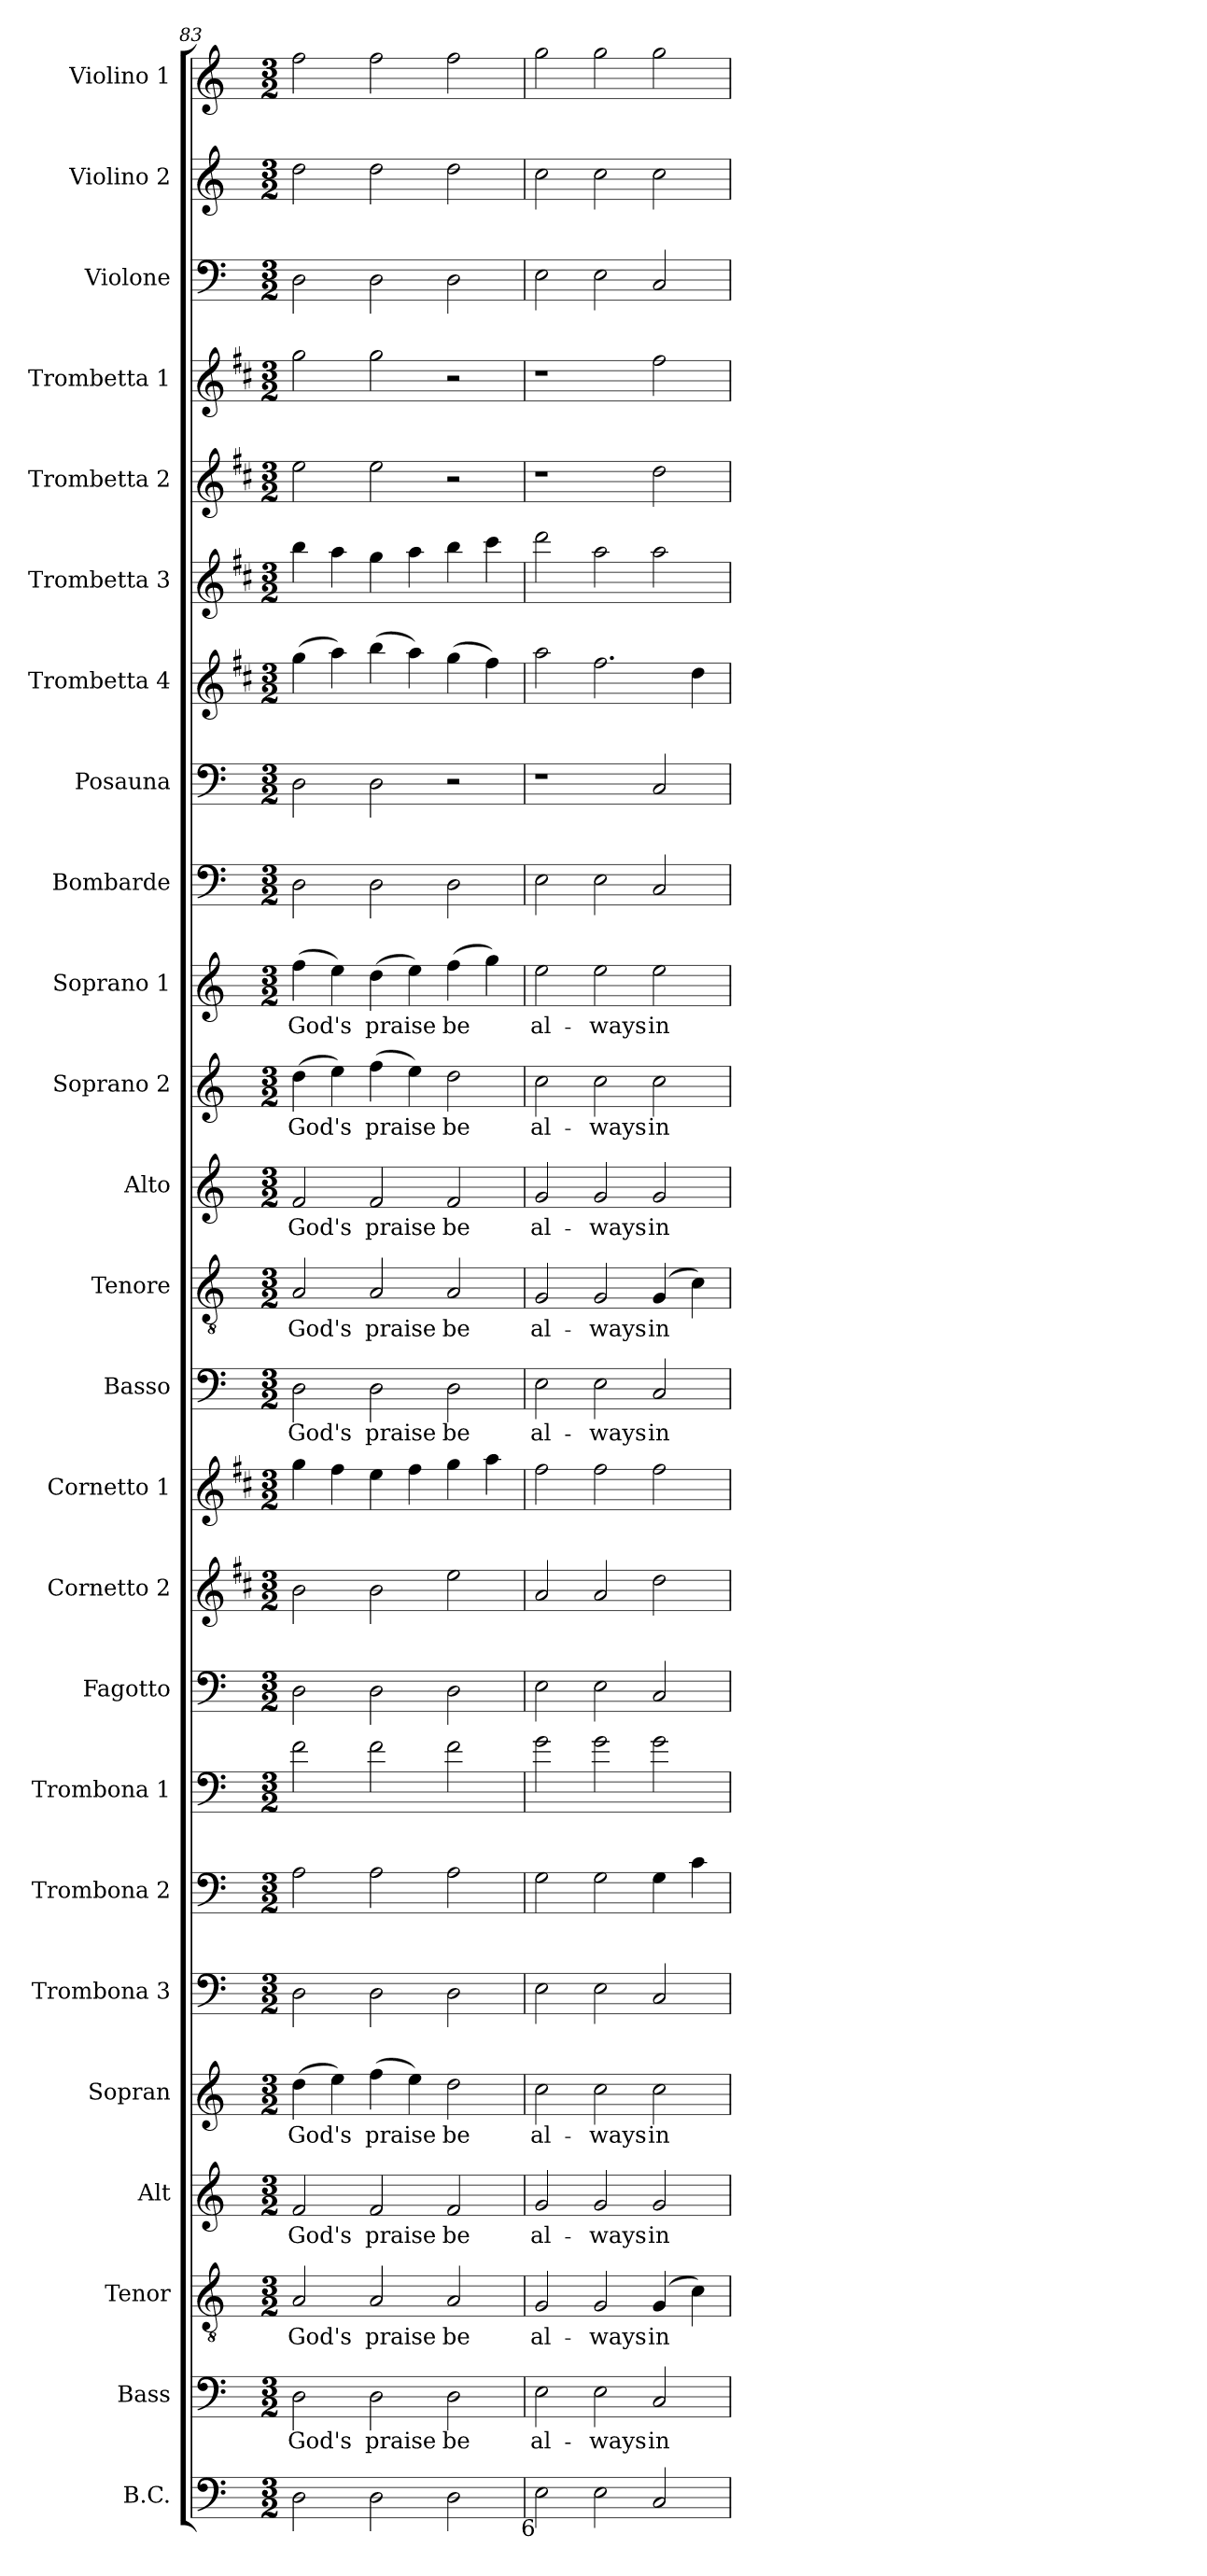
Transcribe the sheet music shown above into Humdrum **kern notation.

**kern	**kern	**text	**kern	**text	**kern	**text	**kern	**text	**kern	**kern	**kern	**kern	**kern	**kern	**kern	**text	**kern	**text	**kern	**text	**kern	**text	**kern	**text	**kern	**kern	**kern	**kern	**kern	**kern	**kern	**kern	**kern
*part25	*part24	*part24	*part23	*part23	*part22	*part22	*part21	*part21	*part20	*part19	*part18	*part17	*part16	*part15	*part14	*part14	*part13	*part13	*part12	*part12	*part11	*part11	*part10	*part10	*part9	*part8	*part7	*part6	*part5	*part4	*part3	*part2	*part1
*staff25	*staff24	*staff24	*staff23	*staff23	*staff22	*staff22	*staff21	*staff21	*staff20	*staff19	*staff18	*staff17	*staff16	*staff15	*staff14	*staff14	*staff13	*staff13	*staff12	*staff12	*staff11	*staff11	*staff10	*staff10	*staff9	*staff8	*staff7	*staff6	*staff5	*staff4	*staff3	*staff2	*staff1
*I"B.C.	*I"Bass	*	*I"Tenor	*	*I"Alt	*	*I"Sopran	*	*I"Trombona 3	*I"Trombona 2	*I"Trombona 1	*I"Fagotto	*I"Cornetto 2	*I"Cornetto 1	*I"Basso	*	*I"Tenore	*	*I"Alto	*	*I"Soprano 2	*	*I"Soprano 1	*	*I"Bombarde	*I"Posauna	*I"Trombetta 4	*I"Trombetta 3	*I"Trombetta 2	*I"Trombetta 1	*I"Violone	*I"Violino 2	*I"Violino 1
*I'B.C.	*I'B.	*	*I'T.	*	*I'A.	*	*I'S.	*	*I'Tbn. 2	*I'Tbn. 2	*I'Tbn. 1	*I'Fag.	*I'Cor. 2	*I'Cor. 1	*I'B.	*	*I'T.	*	*I'A.	*	*I'S.	*	*I'S.	*	*	*	*	*	*	*	*	*I'Vl. 2	*I'Vl. 1
!!LO:PB:g=z
*clefF4	*clefF4	*	*clefGv2	*	*clefG2	*	*clefG2	*	*clefF4	*clefF4	*clefF4	*clefF4	*clefG2	*clefG2	*clefF4	*	*clefGv2	*	*clefG2	*	*clefG2	*	*clefG2	*	*clefF4	*clefF4	*clefG2	*clefG2	*clefG2	*clefG2	*clefF4	*clefG2	*clefG2
*	*	*	*ITrd7c12	*	*	*	*	*	*	*	*	*	*ITrd1c2	*ITrd1c2	*	*	*ITrd7c12	*	*	*	*	*	*	*	*	*	*ITrd1c2	*ITrd1c2	*ITrd1c2	*ITrd1c2	*	*	*
*k[]	*k[]	*	*k[]	*	*k[]	*	*k[]	*	*k[]	*k[]	*k[]	*k[]	*k[]	*k[]	*k[]	*	*k[]	*	*k[]	*	*k[]	*	*k[]	*	*k[]	*k[]	*k[]	*k[]	*k[]	*k[]	*k[]	*k[]	*k[]
*C:	*C:	*	*C:	*	*C:	*	*C:	*	*C:	*C:	*C:	*C:	*C:	*C:	*C:	*	*C:	*	*C:	*	*C:	*	*C:	*	*C:	*C:	*C:	*C:	*C:	*C:	*C:	*C:	*C:
*M3/2	*M3/2	*	*M3/2	*	*M3/2	*	*M3/2	*	*M3/2	*M3/2	*M3/2	*M3/2	*M3/2	*M3/2	*M3/2	*	*M3/2	*	*M3/2	*	*M3/2	*	*M3/2	*	*M3/2	*M3/2	*M3/2	*M3/2	*M3/2	*M3/2	*M3/2	*M3/2	*M3/2
=83	=83	=83	=83	=83	=83	=83	=83	=83	=83	=83	=83	=83	=83	=83	=83	=83	=83	=83	=83	=83	=83	=83	=83	=83	=83	=83	=83	=83	=83	=83	=83	=83	=83
!	!	!LO:LY:b:color=#000000	!	!	!	!	!	!	!	!	!	!	!	!	!	!	!	!	!	!	!	!	!	!	!	!	!	!	!	!	!	!	!
!	!	!	!	!LO:LY:b:color=#000000	!	!	!	!	!	!	!	!	!	!	!	!	!	!	!	!	!	!	!	!	!	!	!	!	!	!	!	!	!
!	!	!	!	!	!	!LO:LY:b:color=#000000	!	!	!	!	!	!	!	!	!	!	!	!	!	!	!	!	!	!	!	!	!	!	!	!	!	!	!
!	!	!	!	!	!	!	!	!LO:LY:b:color=#000000	!	!	!	!	!	!	!	!	!	!	!	!	!	!	!	!	!	!	!	!	!	!	!	!	!
!	!	!	!	!	!	!	!	!	!	!	!	!	!	!	!	!LO:LY:b:color=#000000	!	!	!	!	!	!	!	!	!	!	!	!	!	!	!	!	!
!	!	!	!	!	!	!	!	!	!	!	!	!	!	!	!	!	!	!LO:LY:b:color=#000000	!	!	!	!	!	!	!	!	!	!	!	!	!	!	!
!	!	!	!	!	!	!	!	!	!	!	!	!	!	!	!	!	!	!	!	!LO:LY:b:color=#000000	!	!	!	!	!	!	!	!	!	!	!	!	!
!	!	!	!	!	!	!	!	!	!	!	!	!	!	!	!	!	!	!	!	!	!	!LO:LY:b:color=#000000	!	!	!	!	!	!	!	!	!	!	!
!	!	!	!	!	!	!	!	!	!	!	!	!	!	!	!	!	!	!	!	!	!	!	!	!LO:LY:b:color=#000000	!	!	!	!	!	!	!	!	!
2Di\	2Di\	God's	2AAi/	God's	2fi/	God's	(4ddi\	God's	2Di\	2Ai\	2fi\	2Di\	2ai\	4ffi\	2Di\	God's	2AAi/	God's	2fi/	God's	(4ddi\	God's	(4ffi\	God's	2Di\	2Di\	(4ffi\	4aai\	2ddi\	2ffi\	2Di\	2ddi\	2ffi\
.	.	.	.	.	.	.	4eei\)	.	.	.	.	.	.	4eei\	.	.	.	.	.	.	4eei\)	.	4eei\)	.	.	.	4ggi\)	4ggi\	.	.	.	.	.
!	!	!LO:LY:b:color=#000000	!	!	!	!	!	!	!	!	!	!	!	!	!	!	!	!	!	!	!	!	!	!	!	!	!	!	!	!	!	!	!
!	!	!	!	!LO:LY:b:color=#000000	!	!	!	!	!	!	!	!	!	!	!	!	!	!	!	!	!	!	!	!	!	!	!	!	!	!	!	!	!
!	!	!	!	!	!	!LO:LY:b:color=#000000	!	!	!	!	!	!	!	!	!	!	!	!	!	!	!	!	!	!	!	!	!	!	!	!	!	!	!
!	!	!	!	!	!	!	!	!LO:LY:b:color=#000000	!	!	!	!	!	!	!	!	!	!	!	!	!	!	!	!	!	!	!	!	!	!	!	!	!
!	!	!	!	!	!	!	!	!	!	!	!	!	!	!	!	!LO:LY:b:color=#000000	!	!	!	!	!	!	!	!	!	!	!	!	!	!	!	!	!
!	!	!	!	!	!	!	!	!	!	!	!	!	!	!	!	!	!	!LO:LY:b:color=#000000	!	!	!	!	!	!	!	!	!	!	!	!	!	!	!
!	!	!	!	!	!	!	!	!	!	!	!	!	!	!	!	!	!	!	!	!LO:LY:b:color=#000000	!	!	!	!	!	!	!	!	!	!	!	!	!
!	!	!	!	!	!	!	!	!	!	!	!	!	!	!	!	!	!	!	!	!	!	!LO:LY:b:color=#000000	!	!	!	!	!	!	!	!	!	!	!
!	!	!	!	!	!	!	!	!	!	!	!	!	!	!	!	!	!	!	!	!	!	!	!	!LO:LY:b:color=#000000	!	!	!	!	!	!	!	!	!
2Di\	2Di\	praise	2AAi/	praise	2fi/	praise	(4ffi\	praise	2Di\	2Ai\	2fi\	2Di\	2ai\	4ddi\	2Di\	praise	2AAi/	praise	2fi/	praise	(4ffi\	praise	(4ddi\	praise	2Di\	2Di\	(4aai\	4ffi\	2ddi\	2ffi\	2Di\	2ddi\	2ffi\
.	.	.	.	.	.	.	4eei\)	.	.	.	.	.	.	4eei\	.	.	.	.	.	.	4eei\)	.	4eei\)	.	.	.	4ggi\)	4ggi\	.	.	.	.	.
!	!	!LO:LY:b:color=#000000	!	!	!	!	!	!	!	!	!	!	!	!	!	!	!	!	!	!	!	!	!	!	!	!	!	!	!	!	!	!	!
!	!	!	!	!LO:LY:b:color=#000000	!	!	!	!	!	!	!	!	!	!	!	!	!	!	!	!	!	!	!	!	!	!	!	!	!	!	!	!	!
!	!	!	!	!	!	!LO:LY:b:color=#000000	!	!	!	!	!	!	!	!	!	!	!	!	!	!	!	!	!	!	!	!	!	!	!	!	!	!	!
!	!	!	!	!	!	!	!	!LO:LY:b:color=#000000	!	!	!	!	!	!	!	!	!	!	!	!	!	!	!	!	!	!	!	!	!	!	!	!	!
!	!	!	!	!	!	!	!	!	!	!	!	!	!	!	!	!LO:LY:b:color=#000000	!	!	!	!	!	!	!	!	!	!	!	!	!	!	!	!	!
!	!	!	!	!	!	!	!	!	!	!	!	!	!	!	!	!	!	!LO:LY:b:color=#000000	!	!	!	!	!	!	!	!	!	!	!	!	!	!	!
!	!	!	!	!	!	!	!	!	!	!	!	!	!	!	!	!	!	!	!	!LO:LY:b:color=#000000	!	!	!	!	!	!	!	!	!	!	!	!	!
!	!	!	!	!	!	!	!	!	!	!	!	!	!	!	!	!	!	!	!	!	!	!LO:LY:b:color=#000000	!	!	!	!	!	!	!	!	!	!	!
!	!	!	!	!	!	!	!	!	!	!	!	!	!	!	!	!	!	!	!	!	!	!	!	!LO:LY:b:color=#000000	!	!	!	!	!	!	!	!	!
2Di\	2Di\	be	2AAi/	be	2fi/	be	2ddi\	be	2Di\	2Ai\	2fi\	2Di\	2ddi\	4ffi\	2Di\	be	2AAi/	be	2fi/	be	2ddi\	be	(4ffi\	be	2Di\	2r	(4ffi\	4aai\	2r	2r	2Di\	2ddi\	2ffi\
.	.	.	.	.	.	.	.	.	.	.	.	.	.	4ggi\	.	.	.	.	.	.	.	.	4ggi\)	.	.	.	4eei\)	4bbi\	.	.	.	.	.
=84	=84	=84	=84	=84	=84	=84	=84	=84	=84	=84	=84	=84	=84	=84	=84	=84	=84	=84	=84	=84	=84	=84	=84	=84	=84	=84	=84	=84	=84	=84	=84	=84	=84
!	!	!LO:LY:b:color=#000000	!	!	!	!	!	!	!	!	!	!	!	!	!	!	!	!	!	!	!	!	!	!	!	!	!	!	!	!	!	!	!
!	!	!	!	!LO:LY:b:color=#000000	!	!	!	!	!	!	!	!	!	!	!	!	!	!	!	!	!	!	!	!	!	!	!	!	!	!	!	!	!
!	!	!	!	!	!	!LO:LY:b:color=#000000	!	!	!	!	!	!	!	!	!	!	!	!	!	!	!	!	!	!	!	!	!	!	!	!	!	!	!
!	!	!	!	!	!	!	!	!LO:LY:b:color=#000000	!	!	!	!	!	!	!	!	!	!	!	!	!	!	!	!	!	!	!	!	!	!	!	!	!
!	!	!	!	!	!	!	!	!	!	!	!	!	!	!	!	!LO:LY:b:color=#000000	!	!	!	!	!	!	!	!	!	!	!	!	!	!	!	!	!
!	!	!	!	!	!	!	!	!	!	!	!	!	!	!	!	!	!	!LO:LY:b:color=#000000	!	!	!	!	!	!	!	!	!	!	!	!	!	!	!
!	!	!	!	!	!	!	!	!	!	!	!	!	!	!	!	!	!	!	!	!LO:LY:b:color=#000000	!	!	!	!	!	!	!	!	!	!	!	!	!
!	!	!	!	!	!	!	!	!	!	!	!	!	!	!	!	!	!	!	!	!	!	!LO:LY:b:color=#000000	!	!	!	!	!	!	!	!	!	!	!
!LO:TX:b:rj:t=6	!	!	!	!	!	!	!	!	!	!	!	!	!	!	!	!	!	!	!	!	!	!	!	!	!	!	!	!	!	!	!	!	!
!	!	!	!	!	!	!	!	!	!	!	!	!	!	!	!	!	!	!	!	!	!	!	!	!LO:LY:b:color=#000000	!	!	!	!	!	!	!	!	!
2Ei\	2Ei\	al-	2GGi/	al-	2gi/	al-	2cci\	al-	2Ei\	2Gi\	2gi\	2Ei\	2gi/	2eei\	2Ei\	al-	2GGi/	al-	2gi/	al-	2cci\	al-	2eei\	al-	2Ei\	1r	2ggi\	2ccci\	1r	1r	2Ei\	2cci\	2ggi\
!	!	!LO:LY:b:color=#000000	!	!	!	!	!	!	!	!	!	!	!	!	!	!	!	!	!	!	!	!	!	!	!	!	!	!	!	!	!	!	!
!	!	!	!	!LO:LY:b:color=#000000	!	!	!	!	!	!	!	!	!	!	!	!	!	!	!	!	!	!	!	!	!	!	!	!	!	!	!	!	!
!	!	!	!	!	!	!LO:LY:b:color=#000000	!	!	!	!	!	!	!	!	!	!	!	!	!	!	!	!	!	!	!	!	!	!	!	!	!	!	!
!	!	!	!	!	!	!	!	!LO:LY:b:color=#000000	!	!	!	!	!	!	!	!	!	!	!	!	!	!	!	!	!	!	!	!	!	!	!	!	!
!	!	!	!	!	!	!	!	!	!	!	!	!	!	!	!	!LO:LY:b:color=#000000	!	!	!	!	!	!	!	!	!	!	!	!	!	!	!	!	!
!	!	!	!	!	!	!	!	!	!	!	!	!	!	!	!	!	!	!LO:LY:b:color=#000000	!	!	!	!	!	!	!	!	!	!	!	!	!	!	!
!	!	!	!	!	!	!	!	!	!	!	!	!	!	!	!	!	!	!	!	!LO:LY:b:color=#000000	!	!	!	!	!	!	!	!	!	!	!	!	!
!	!	!	!	!	!	!	!	!	!	!	!	!	!	!	!	!	!	!	!	!	!	!LO:LY:b:color=#000000	!	!	!	!	!	!	!	!	!	!	!
!	!	!	!	!	!	!	!	!	!	!	!	!	!	!	!	!	!	!	!	!	!	!	!	!LO:LY:b:color=#000000	!	!	!	!	!	!	!	!	!
2Ei\	2Ei\	-ways	2GGi/	-ways	2gi/	-ways	2cci\	-ways	2Ei\	2Gi\	2gi\	2Ei\	2gi/	2eei\	2Ei\	-ways	2GGi/	-ways	2gi/	-ways	2cci\	-ways	2eei\	-ways	2Ei\	.	2.eei\	2ggi\	.	.	2Ei\	2cci\	2ggi\
!	!	!LO:LY:b:color=#000000	!	!	!	!	!	!	!	!	!	!	!	!	!	!	!	!	!	!	!	!	!	!	!	!	!	!	!	!	!	!	!
!	!	!	!	!LO:LY:b:color=#000000	!	!	!	!	!	!	!	!	!	!	!	!	!	!	!	!	!	!	!	!	!	!	!	!	!	!	!	!	!
!	!	!	!	!	!	!LO:LY:b:color=#000000	!	!	!	!	!	!	!	!	!	!	!	!	!	!	!	!	!	!	!	!	!	!	!	!	!	!	!
!	!	!	!	!	!	!	!	!LO:LY:b:color=#000000	!	!	!	!	!	!	!	!	!	!	!	!	!	!	!	!	!	!	!	!	!	!	!	!	!
!	!	!	!	!	!	!	!	!	!	!	!	!	!	!	!	!LO:LY:b:color=#000000	!	!	!	!	!	!	!	!	!	!	!	!	!	!	!	!	!
!	!	!	!	!	!	!	!	!	!	!	!	!	!	!	!	!	!	!LO:LY:b:color=#000000	!	!	!	!	!	!	!	!	!	!	!	!	!	!	!
!	!	!	!	!	!	!	!	!	!	!	!	!	!	!	!	!	!	!	!	!LO:LY:b:color=#000000	!	!	!	!	!	!	!	!	!	!	!	!	!
!	!	!	!	!	!	!	!	!	!	!	!	!	!	!	!	!	!	!	!	!	!	!LO:LY:b:color=#000000	!	!	!	!	!	!	!	!	!	!	!
!	!	!	!	!	!	!	!	!	!	!	!	!	!	!	!	!	!	!	!	!	!	!	!	!LO:LY:b:color=#000000	!	!	!	!	!	!	!	!	!
2Ci/	2Ci/	in	(4GGi/	in	2gi/	in	2cci\	in	2Ci/	4Gi\	2gi\	2Ci/	2cci\	2eei\	2Ci/	in	(4GGi/	in	2gi/	in	2cci\	in	2eei\	in	2Ci/	2Ci/	.	2ggi\	2cci\	2eei\	2Ci/	2cci\	2ggi\
.	.	.	4Ci\)	.	.	.	.	.	.	4ci\	.	.	.	.	.	.	4Ci\)	.	.	.	.	.	.	.	.	.	4cci\	.	.	.	.	.	.
=	=	=	=	=	=	=	=	=	=	=	=	=	=	=	=	=	=	=	=	=	=	=	=	=	=	=	=	=	=	=	=	=	=
*-	*-	*-	*-	*-	*-	*-	*-	*-	*-	*-	*-	*-	*-	*-	*-	*-	*-	*-	*-	*-	*-	*-	*-	*-	*-	*-	*-	*-	*-	*-	*-	*-	*-
